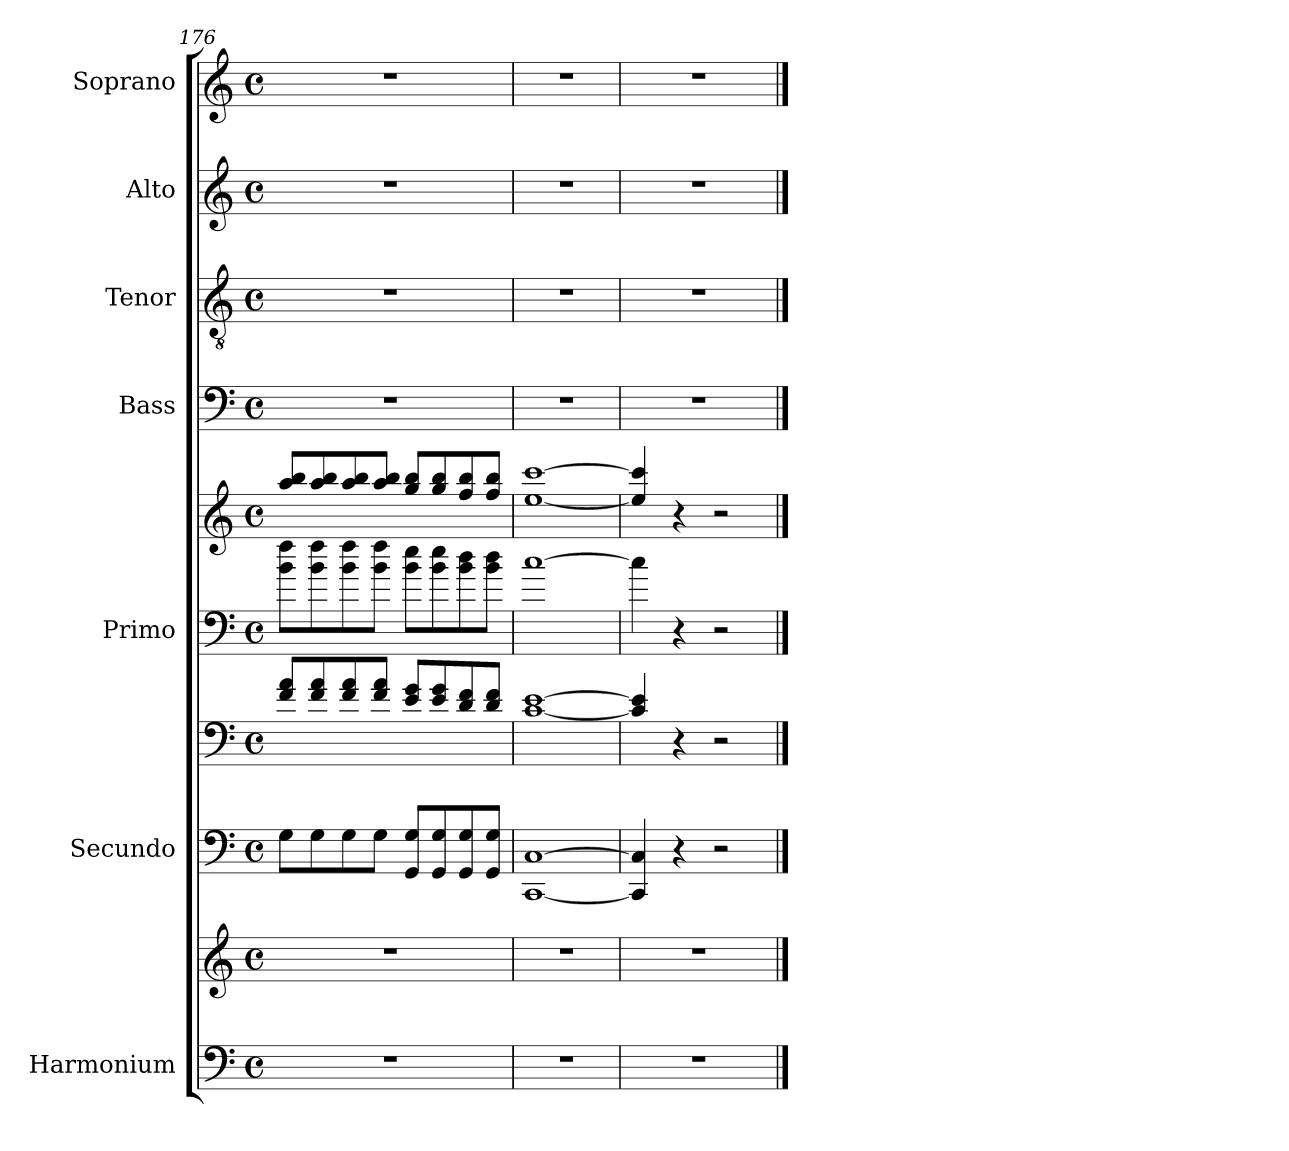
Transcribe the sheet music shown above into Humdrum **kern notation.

**kern	**kern	**kern	**kern	**kern	**kern	**kern	**kern	**kern	**kern
*part7	*part7	*part6	*part6	*part5	*part5	*part4	*part3	*part2	*part1
*staff10	*staff9	*staff8	*staff7	*staff6	*staff5	*staff4	*staff3	*staff2	*staff1
*I"Harmonium	*	*I"Secundo	*	*I"Primo	*	*I"Bass	*I"Tenor	*I"Alto	*I"Soprano
*I'Harm.	*	*	*	*	*	*I'B.	*I'T.	*I'A.	*I'S.
*clefF4	*clefG2	*clefF4	*clefF4	*clefF4	*clefG2	*clefF4	*clefGv2	*clefG2	*clefG2
*k[]	*k[]	*k[]	*k[]	*k[]	*k[]	*k[]	*k[]	*k[]	*k[]
*C:	*C:	*C:	*C:	*C:	*C:	*C:	*C:	*C:	*C:
*M4/4	*M4/4	*M4/4	*M4/4	*M4/4	*M4/4	*M4/4	*M4/4	*M4/4	*M4/4
*met(c)	*met(c)	*met(c)	*met(c)	*met(c)	*met(c)	*met(c)	*met(c)	*met(c)	*met(c)
=176	=176	=176	=176	=176	=176	=176	=176	=176	=176
1r	1r	8G\L	8f/ 8a/L	8b\ 8ff\L	8aa/ 8bb/L	1r	1r	1r	1r
.	.	8G\	8f/ 8a/	8b\ 8ff\	8aa/ 8bb/	.	.	.	.
.	.	8G\	8f/ 8a/	8b\ 8ff\	8aa/ 8bb/	.	.	.	.
.	.	8G\J	8f/ 8a/J	8b\ 8ff\J	8aa/ 8bb/J	.	.	.	.
.	.	8GG/ 8G/L	8e/ 8g/L	8b\ 8ee\L	8gg/ 8bb/L	.	.	.	.
.	.	8GG/ 8G/	8e/ 8g/	8b\ 8ee\	8gg/ 8bb/	.	.	.	.
.	.	8GG/ 8G/	8d/ 8f/	8b\ 8dd\	8ff/ 8bb/	.	.	.	.
.	.	8GG/ 8G/J	8d/ 8f/J	8b\ 8dd\J	8ff/ 8bb/J	.	.	.	.
=177	=177	=177	=177	=177	=177	=177	=177	=177	=177
1r	1r	[1CC [1C	[1c [1e	[1cc	[1ee [1ccc	1r	1r	1r	1r
=178	=178	=178	=178	=178	=178	=178	=178	=178	=178
1r	1r	4CC/] 4C/]	4c/] 4e/]	4cc\]	4ee/] 4ccc/]	1r	1r	1r	1r
.	.	4r	4r	4r	4r	.	.	.	.
.	.	2r	2r	2r	2r	.	.	.	.
==	==	==	==	==	==	==	==	==	==
*-	*-	*-	*-	*-	*-	*-	*-	*-	*-
